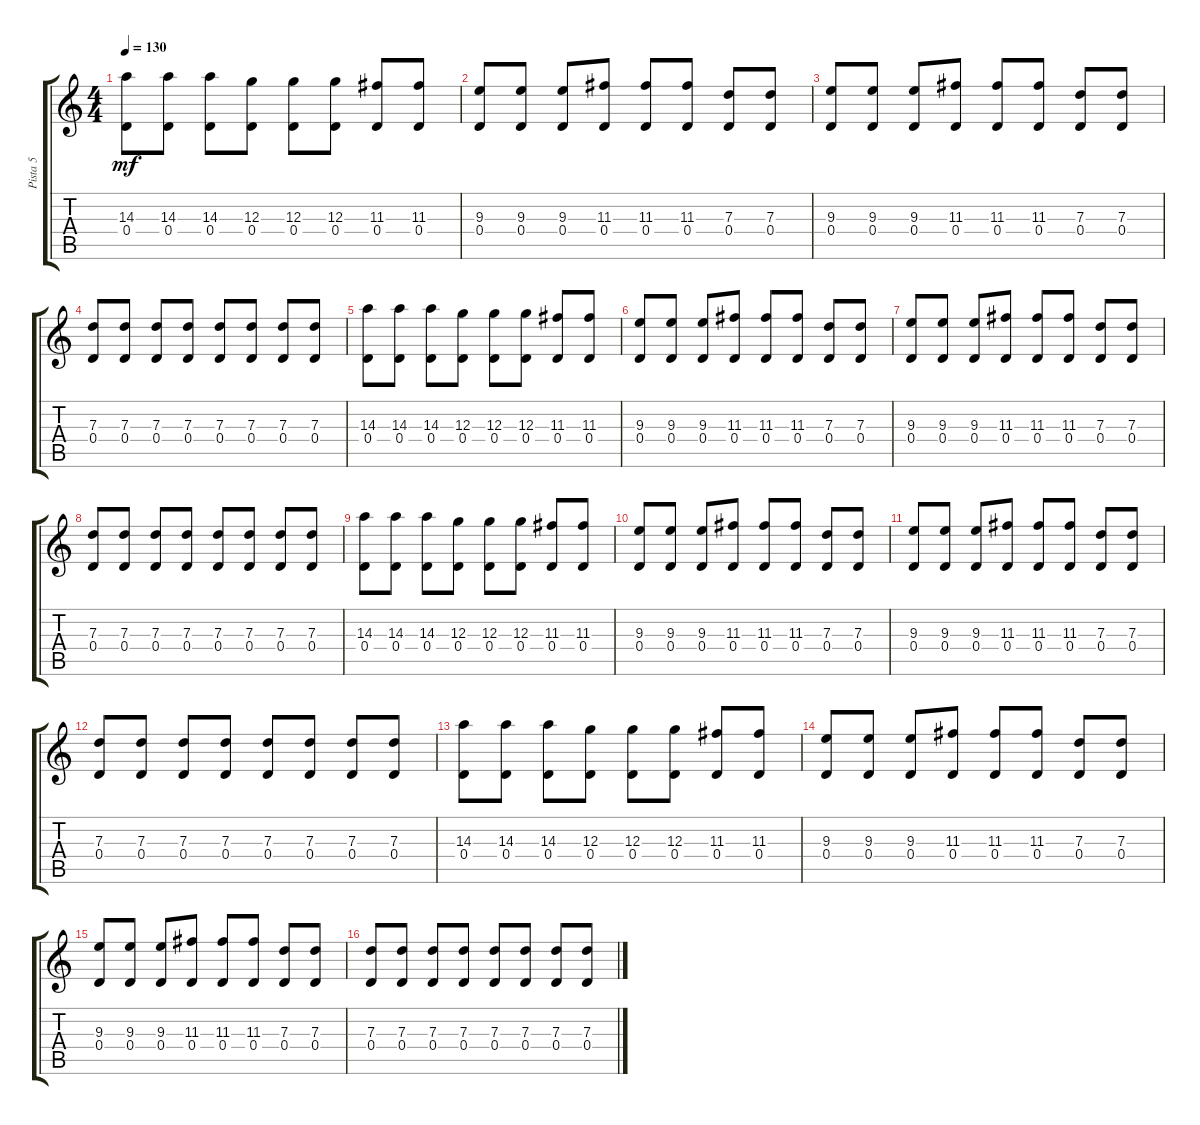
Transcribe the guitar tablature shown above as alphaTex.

\track ("Pista 5" "Pista 5") {instrument distortionguitar}
\staff {score tabs}
\tuning (E4 B3 G3 D3 A2 E2) {hide}
\ts (4 4)
\tempo 130
\clef g2
\ks c
(14.3 0.4).8{dy mf} (14.3 0.4).8 (14.3 0.4).8 (12.3 0.4).8 (12.3 0.4).8 (12.3 0.4).8 (11.3 0.4).8 (11.3 0.4).8 |
(9.3 0.4).8 (9.3 0.4).8 (9.3 0.4).8 (11.3 0.4).8 (11.3 0.4).8 (11.3 0.4).8 (7.3 0.4).8 (7.3 0.4).8 |
(9.3 0.4).8 (9.3 0.4).8 (9.3 0.4).8 (11.3 0.4).8 (11.3 0.4).8 (11.3 0.4).8 (7.3 0.4).8 (7.3 0.4).8 |
(7.3 0.4).8 (7.3 0.4).8 (7.3 0.4).8 (7.3 0.4).8 (7.3 0.4).8 (7.3 0.4).8 (7.3 0.4).8 (7.3 0.4).8 |
(14.3 0.4).8 (14.3 0.4).8 (14.3 0.4).8 (12.3 0.4).8 (12.3 0.4).8 (12.3 0.4).8 (11.3 0.4).8 (11.3 0.4).8 |
(9.3 0.4).8 (9.3 0.4).8 (9.3 0.4).8 (11.3 0.4).8 (11.3 0.4).8 (11.3 0.4).8 (7.3 0.4).8 (7.3 0.4).8 |
(9.3 0.4).8 (9.3 0.4).8 (9.3 0.4).8 (11.3 0.4).8 (11.3 0.4).8 (11.3 0.4).8 (7.3 0.4).8 (7.3 0.4).8 |
(7.3 0.4).8 (7.3 0.4).8 (7.3 0.4).8 (7.3 0.4).8 (7.3 0.4).8 (7.3 0.4).8 (7.3 0.4).8 (7.3 0.4).8 |
(14.3 0.4).8 (14.3 0.4).8 (14.3 0.4).8 (12.3 0.4).8 (12.3 0.4).8 (12.3 0.4).8 (11.3 0.4).8 (11.3 0.4).8 |
(9.3 0.4).8 (9.3 0.4).8 (9.3 0.4).8 (11.3 0.4).8 (11.3 0.4).8 (11.3 0.4).8 (7.3 0.4).8 (7.3 0.4).8 |
(9.3 0.4).8 (9.3 0.4).8 (9.3 0.4).8 (11.3 0.4).8 (11.3 0.4).8 (11.3 0.4).8 (7.3 0.4).8 (7.3 0.4).8 |
(7.3 0.4).8 (7.3 0.4).8 (7.3 0.4).8 (7.3 0.4).8 (7.3 0.4).8 (7.3 0.4).8 (7.3 0.4).8 (7.3 0.4).8 |
(14.3 0.4).8 (14.3 0.4).8 (14.3 0.4).8 (12.3 0.4).8 (12.3 0.4).8 (12.3 0.4).8 (11.3 0.4).8 (11.3 0.4).8 |
(9.3 0.4).8 (9.3 0.4).8 (9.3 0.4).8 (11.3 0.4).8 (11.3 0.4).8 (11.3 0.4).8 (7.3 0.4).8 (7.3 0.4).8 |
(9.3 0.4).8 (9.3 0.4).8 (9.3 0.4).8 (11.3 0.4).8 (11.3 0.4).8 (11.3 0.4).8 (7.3 0.4).8 (7.3 0.4).8 |
(7.3 0.4).8 (7.3 0.4).8 (7.3 0.4).8 (7.3 0.4).8 (7.3 0.4).8 (7.3 0.4).8 (7.3 0.4).8 (7.3 0.4).8
